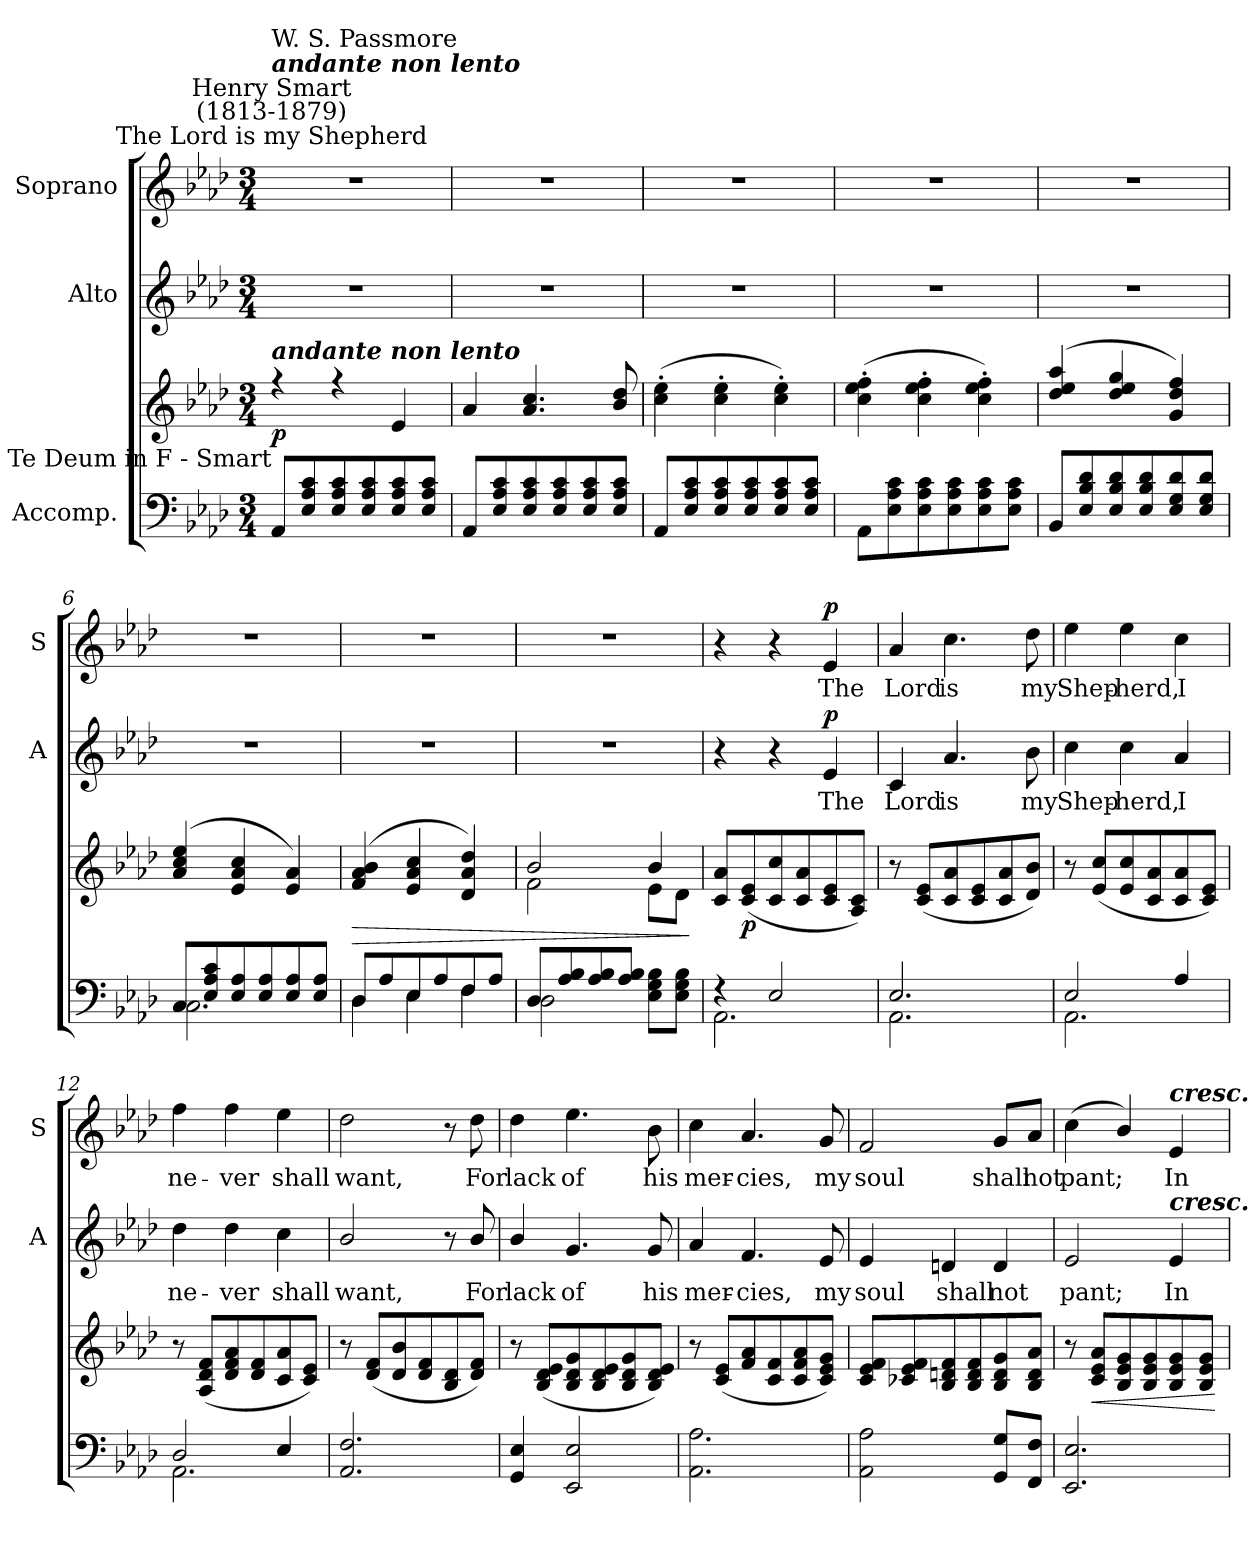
**kern	**kern	**dynam	**kern	**text	**dynam	**kern	**text	**dynam
*part3	*part3	*part3	*part2	*part2	*part2	*part1	*part1	*part1
*staff4	*staff3	*staff3/4	*staff2	*staff2	*staff2	*staff1	*staff1	*staff1
*I"Accomp.	*	*	*I"Alto	*	*	*I"Soprano	*	*
*	*	*	*I'A	*	*	*I'S	*	*
*clefF4	*clefG2	*	*clefG2	*	*	*clefG2	*	*
*k[b-e-a-d-]	*k[b-e-a-d-]	*	*k[b-e-a-d-]	*	*	*k[b-e-a-d-]	*	*
*A-:	*A-:	*	*A-:	*	*	*A-:	*	*
*M3/4	*M3/4	*	*M3/4	*	*	*M3/4	*	*
*MM69	*MM69	*	*MM69	*	*	*MM69	*	*
=1	=1	=1	=1	=1	=1	=1	=1	=1
*^	*^	*	*	*	*	*	*	*
!	!	!	!	!	!	!	!	!LO:TX:a:cj:t=The Lord is my Shepherd	!	!
!	!	!	!	!	!	!	!	!LO:TX:a:cj:t=Henry Smart\n(1813-1879)	!	!
!	!	!	!	!	!	!	!	!LO:TX:a:Bi:t=andante non lento	!	!
!	!	!	!	!	!	!	!	!LO:TX:a:t=W. S. Passmore	!	!
!	!	!LO:TX:b:rj:t=Te Deum in F - Smart	!	!	!	!	!	!	!	!
!	!	!LO:TX:a:Bi:t=andante non lento	!	!	!	!	!	!	!	!
!	!LO:N:vis=1	!	!LO:N:vis=1	!LO:DY:b	!LO:N:vis=1	!	!	!LO:N:vis=1	!	!
8AA-L	2.ryy	4r	2.ryy	p	2.r	.	.	2.r	.	.
8E- 8A- 8c	.	.	.	.	.	.	.	.	.	.
8E- 8A- 8c	.	4r	.	.	.	.	.	.	.	.
8E- 8A- 8c	.	.	.	.	.	.	.	.	.	.
8E- 8A- 8c	.	4e-	.	.	.	.	.	.	.	.
8E- 8A- 8cJ	.	.	.	.	.	.	.	.	.	.
=2	=2	=2	=2	=2	=2	=2	=2	=2	=2	=2
!	!LO:N:vis=1	!	!LO:N:vis=1	!	!LO:N:vis=1	!	!	!LO:N:vis=1	!	!
8AA-L	2.ryy	4a-	2.ryy	.	2.r	.	.	2.r	.	.
8E- 8A- 8c	.	.	.	.	.	.	.	.	.	.
8E- 8A- 8c	.	4.a- 4.cc	.	.	.	.	.	.	.	.
8E- 8A- 8c	.	.	.	.	.	.	.	.	.	.
8E- 8A- 8c	.	.	.	.	.	.	.	.	.	.
8E- 8A- 8cJ	.	8b- 8dd-	.	.	.	.	.	.	.	.
=3	=3	=3	=3	=3	=3	=3	=3	=3	=3	=3
!	!LO:N:vis=1	!	!LO:N:vis=1	!	!LO:N:vis=1	!	!	!LO:N:vis=1	!	!
8AA-L	2.ryy	(>4cc\' 4ee-\'	2.ryy	.	2.r	.	.	2.r	.	.
8E- 8A- 8c	.	.	.	.	.	.	.	.	.	.
8E- 8A- 8c	.	4cc\' 4ee-\'	.	.	.	.	.	.	.	.
8E- 8A- 8c	.	.	.	.	.	.	.	.	.	.
8E- 8A- 8c	.	4cc\' 4ee-\')	.	.	.	.	.	.	.	.
8E- 8A- 8cJ	.	.	.	.	.	.	.	.	.	.
=4	=4	=4	=4	=4	=4	=4	=4	=4	=4	=4
!	!LO:N:vis=1	!	!LO:N:vis=1	!LO:HP:b	!LO:N:vis=1	!	!	!LO:N:vis=1	!	!
8AA-L	2.ryy	(>4cc' 4ee-' 4ff'	2.ryy	<	2.r	.	.	2.r	.	.
8E- 8A- 8c	.	.	.	.	.	.	.	.	.	.
8E- 8A- 8c	.	4cc' 4ee-' 4ff'	.	.	.	.	.	.	.	.
8E- 8A- 8c	.	.	.	.	.	.	.	.	.	.
8E- 8A- 8c	.	4cc' 4ee-' 4ff')	.	.	.	.	.	.	.	.
8E- 8A- 8cJ	.	.	.	.	.	.	.	.	.	.
*v	*v	*	*	*	*	*	*	*	*	*
*	*v	*v	*	*	*	*	*	*	*
.	.	[	.	.	.	.	.	.
=5	=5	=5	=5	=5	=5	=5	=5	=5
*^	*^	*	*	*	*	*	*	*
!	!LO:N:vis=1	!	!LO:N:vis=1	!	!LO:N:vis=1	!	!	!LO:N:vis=1	!	!
8BB-L	2.ryy	(>4dd- 4ee- 4aa-	2.ryy	.	2.r	.	.	2.r	.	.
8E- 8B- 8d-	.	.	.	.	.	.	.	.	.	.
8E- 8B- 8d-	.	4dd- 4ee- 4gg	.	.	.	.	.	.	.	.
8E- 8B- 8d-	.	.	.	.	.	.	.	.	.	.
8E- 8G 8d-	.	4g 4dd- 4ff)	.	.	.	.	.	.	.	.
8E- 8G 8d-J	.	.	.	.	.	.	.	.	.	.
=6	=6	=6	=6	=6	=6	=6	=6	=6	=6	=6
!	!	!	!LO:N:vis=1	!	!LO:N:vis=1	!	!	!LO:N:vis=1	!	!
8C/L	2.C\	(<4a- 4cc 4ee-	2.ryy	.	2.r	.	.	2.r	.	.
8E-/ 8A-/ 8c/	.	.	.	.	.	.	.	.	.	.
8E-/ 8A-/	.	4e- 4a- 4cc	.	.	.	.	.	.	.	.
8E-/ 8A-/	.	.	.	.	.	.	.	.	.	.
8E-/ 8A-/	.	4e- 4a-)	.	.	.	.	.	.	.	.
8E-/ 8A-/J	.	.	.	.	.	.	.	.	.	.
=7	=7	=7	=7	=7	=7	=7	=7	=7	=7	=7
!	!	!	!LO:N:vis=1	!LO:HP:b	!LO:N:vis=1	!	!	!LO:N:vis=1	!	!
8D-/L	4D-\	(<4f 4a- 4b-	2.ryy	>	2.r	.	.	2.r	.	.
8A-/	.	.	.	.	.	.	.	.	.	.
8E-/	4E-\	4e- 4a- 4cc	.	.	.	.	.	.	.	.
8A-/	.	.	.	.	.	.	.	.	.	.
8F/	4F\	4d- 4a- 4dd-)	.	.	.	.	.	.	.	.
8A-/J	.	.	.	.	.	.	.	.	.	.
=8	=8	=8	=8	=8	=8	=8	=8	=8	=8	=8
!	!	!	!	!	!LO:N:vis=1	!	!	!LO:N:vis=1	!	!
8D-/L	2D-\	2b-/	2f\	.	2.r	.	.	2.r	.	.
8A-/ 8B-/	.	.	.	.	.	.	.	.	.	.
8A-/ 8B-/	.	.	.	.	.	.	.	.	.	.
8A-/ 8B-/J	.	.	.	.	.	.	.	.	.	.
4ryy	8E-\ 8G\ 8B-\L	4b-/	8e-\L	.	.	.	.	.	.	.
.	8E-\ 8G\ 8B-\J	.	8d-\J	.	.	.	.	.	.	.
*v	*v	*	*	*	*	*	*	*	*	*
*	*v	*v	*	*	*	*	*	*	*
.	.	]	.	.	.	.	.	.
!!LO:LB:g=z
=9	=9	=9	=9	=9	=9	=9	=9	=9
*^	*	*	*	*	*	*	*	*
4r	2.AA-\	8c 8a-L	.	4r	.	.	4r	.	.
!	!	!	!LO:DY:b	!	!	!	!	!	!
.	.	(<8c 8e-	p	.	.	.	.	.	.
2E-/	.	8c 8cc	.	4r	.	.	4r	.	.
.	.	8c 8a-	.	.	.	.	.	.	.
!	!	!	!	!	!LO:LY:b	!LO:DY:b	!	!LO:LY:b	!LO:DY:b
.	.	8c 8e-	.	4e-	The	p	4e-	The	p
.	.	8A- 8cJ)	.	.	.	.	.	.	.
=10	=10	=10	=10	=10	=10	=10	=10	=10	=10
!	!	!	!	!	!LO:LY:b	!	!	!LO:LY:b	!
2.E-/	2.AA-\	8r	.	4c	Lord	.	4a-	Lord	.
.	.	(<8c 8e-L	.	.	.	.	.	.	.
!	!	!	!	!	!LO:LY:b	!	!	!LO:LY:b	!
.	.	8c 8a-	.	4.a-	is	.	4.cc	is	.
.	.	8c 8e-	.	.	.	.	.	.	.
.	.	8c 8a-	.	.	.	.	.	.	.
!	!	!	!	!	!LO:LY:b	!	!	!LO:LY:b	!
.	.	8d- 8b-J)	.	8b-	my	.	8dd-	my	.
=11	=11	=11	=11	=11	=11	=11	=11	=11	=11
!	!	!	!	!	!LO:LY:b	!	!	!LO:LY:b	!
2E-/	2.AA-\	8r	.	4cc	Shep-	.	4ee-	Shep-	.
.	.	(<8e- 8ccL	.	.	.	.	.	.	.
!	!	!	!	!	!LO:LY:b	!	!	!LO:LY:b	!
.	.	8e- 8cc	.	4cc	-herd,	.	4ee-	-herd,	.
.	.	8c 8a-	.	.	.	.	.	.	.
!	!	!	!	!	!LO:LY:b	!	!	!LO:LY:b	!
4A-/	.	8c 8a-	.	4a-	I	.	4cc	I	.
.	.	8c 8e-J)	.	.	.	.	.	.	.
=12	=12	=12	=12	=12	=12	=12	=12	=12	=12
!	!	!	!	!	!LO:LY:b	!	!	!LO:LY:b	!
2D-/	2.AA-\	8r	.	4dd-	ne-	.	4ff	ne-	.
.	.	(<8A- 8d- 8fL	.	.	.	.	.	.	.
!	!	!	!	!	!LO:LY:b	!	!	!LO:LY:b	!
.	.	8d- 8f 8a-	.	4dd-	-ver	.	4ff	-ver	.
.	.	8d- 8f	.	.	.	.	.	.	.
!	!	!	!	!	!LO:LY:b	!	!	!LO:LY:b	!
4E-/	.	8c 8a-	.	4cc	shall	.	4ee-	shall	.
.	.	8c 8e-J)	.	.	.	.	.	.	.
=13	=13	=13	=13	=13	=13	=13	=13	=13	=13
!	!LO:N:vis=1	!	!	!	!LO:LY:b	!	!	!LO:LY:b	!
2.AA-/ 2.F/	2.ryy	8r	.	2b-/	want,	.	2dd-	want,	.
.	.	(<8d- 8fL	.	.	.	.	.	.	.
.	.	8d- 8b-	.	.	.	.	.	.	.
.	.	8d- 8f	.	.	.	.	.	.	.
.	.	8B- 8d-	.	8r	.	.	8r	.	.
!	!	!	!	!	!LO:LY:b	!	!	!LO:LY:b	!
.	.	8d- 8fJ)	.	8b-/	For	.	8dd-	For	.
=14	=14	=14	=14	=14	=14	=14	=14	=14	=14
!	!LO:N:vis=1	!	!	!	!LO:LY:b	!	!	!LO:LY:b	!
4GG/ 4E-/	2.ryy	8r	.	4b-/	lack	.	4dd-	lack	.
.	.	(<8B- 8d- 8e-L	.	.	.	.	.	.	.
!	!	!	!	!	!LO:LY:b	!	!	!LO:LY:b	!
2EE-/ 2E-/	.	8B- 8d- 8g	.	4.g	of	.	4.ee-	of	.
.	.	8B- 8d- 8e-	.	.	.	.	.	.	.
.	.	8B- 8d- 8g	.	.	.	.	.	.	.
!	!	!	!	!	!LO:LY:b	!	!	!LO:LY:b	!
.	.	8B- 8d- 8e-J)	.	8g	his	.	8b-	his	.
=15	=15	=15	=15	=15	=15	=15	=15	=15	=15
!	!LO:N:vis=1	!	!	!	!LO:LY:b	!	!	!LO:LY:b	!
2.AA-\ 2.A-\	2.ryy	8r	.	4a-	mer-	.	4cc	mer-	.
.	.	(<8c 8e-L	.	.	.	.	.	.	.
!	!	!	!	!	!LO:LY:b	!	!	!LO:LY:b	!
.	.	8f 8a-	.	4.f	-cies,	.	4.a-	-cies,	.
.	.	8c 8f	.	.	.	.	.	.	.
.	.	8c 8f 8a-	.	.	.	.	.	.	.
!	!	!	!	!	!LO:LY:b	!	!	!LO:LY:b	!
.	.	8c 8e- 8gJ)	.	8e-	my	.	8g	my	.
*v	*v	*	*	*	*	*	*	*	*
!!LO:LB:g=z
=16	=16	=16	=16	=16	=16	=16	=16	=16
!	!	!	!	!LO:LY:b	!	!	!LO:LY:b	!
2AA- 2A-	8c 8e- 8fL	.	4e-	soul	.	2f	soul	.
.	8c-X 8e- 8f	.	.	.	.	.	.	.
!	!	!	!	!LO:LY:b	!	!	!	!
.	8B- 8dn 8f	.	4dn	shall	.	.	.	.
.	8B- 8d 8f	.	.	.	.	.	.	.
!	!	!	!	!LO:LY:b	!	!	!LO:LY:b	!
8GG 8GL	8B- 8d 8g	.	4d	not	.	8g/L	shall	.
!	!	!	!	!	!	!	!LO:LY:b	!
8FF 8FJ	8B- 8d 8a-J	.	.	.	.	8a-/J	not	.
=17	=17	=17	=17	=17	=17	=17	=17	=17
!	!	!	!	!LO:LY:b	!	!	!LO:LY:b	!
2.EE- 2.E-	8r	.	2e-	pant;	.	(>4cc	pant;	.
!	!	!LO:HP:b	!	!	!	!	!	!
.	8c 8e- 8a-L	<	.	.	.	.	.	.
.	8B- 8e- 8g	.	.	.	.	4b-/)	.	.
.	8B- 8e- 8g	.	.	.	.	.	.	.
!	!	!	!	!	!	!LO:TX:a:Bi:t=cresc.	!	!
!	!	!	!LO:TX:a:Bi:t=cresc.	!	!	!	!	!
!	!	!	!	!LO:LY:b	!	!	!LO:LY:b	!
.	8B- 8e- 8g	.	4e-	In	.	4e-	In	.
.	8B- 8e- 8gJ	.	.	.	.	.	.	.
.	.	[	.	.	.	.	.	.
=	=	=	=	=	=	=	=	=
*-	*-	*-	*-	*-	*-	*-	*-	*-
